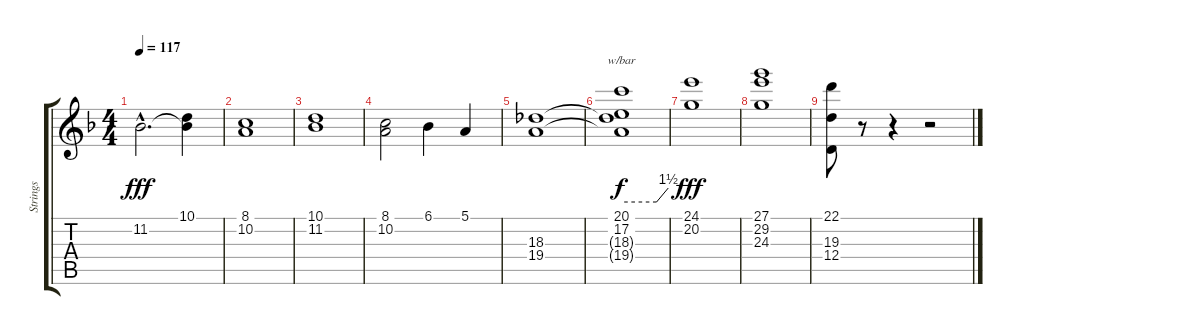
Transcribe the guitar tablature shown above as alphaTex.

\track ("Strings" "Strings") {instrument stringensemble1}
\staff {score tabs}
\tuning (E4 B3 G3 D3 A2 E2) {hide}
\ts (4 4)
\tempo 117
\clef g2
\ks f
11.2{hac}.2{d dy fff} (10.1 11.2{t}).4 |
(8.1 10.2).1 |
(10.1 11.2).1 |
(8.1 10.2).2 6.1.4 5.1.4 |
(18.3 19.4).1 |
(20.1 17.2 18.3{t} 19.4{t}).1{tbe (custom default 0 0 45 0 60 6) dy f} |
(24.1 20.2).1{dy fff} |
(27.1 29.2 24.3).1 |
(22.1 19.3 12.4).8 r.8 r.4 r.2
